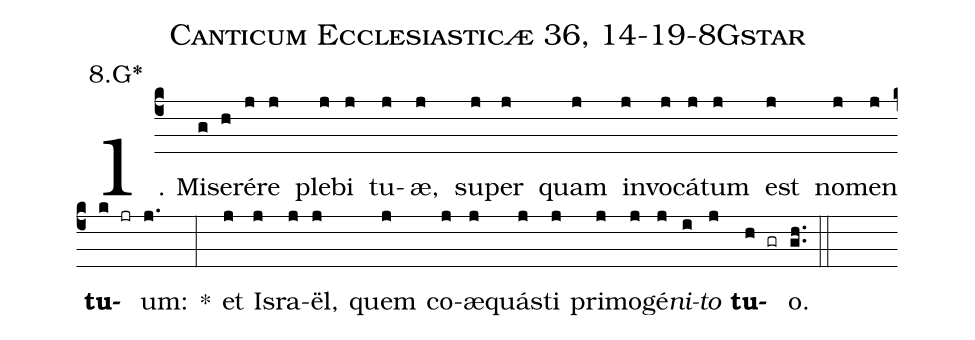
name: Canticum Ecclesiasticæ 36, 14-19-8Gstar;
annotation: 8.G*;
%%
(c4)1. Mi(g)se(h)ré(j)re(j) ple(j)bi(j) tu(j)æ,(j) su(j)per(j) quam(j) in(j)vo(j)cá(j)tum(j) est(j) no(j)men(j) <b>tu</b>(k jr)um:(j.) *(:) et(j) Is(j)ra(j)ël,(j) quem(j) co(j)æ(j)quás(j)ti(j) pri(j)mo(j)gé(j)<i>ni</i>(i)<i>to</i>(j) <b>tu</b>(h gr)o.(gh..) (::)
